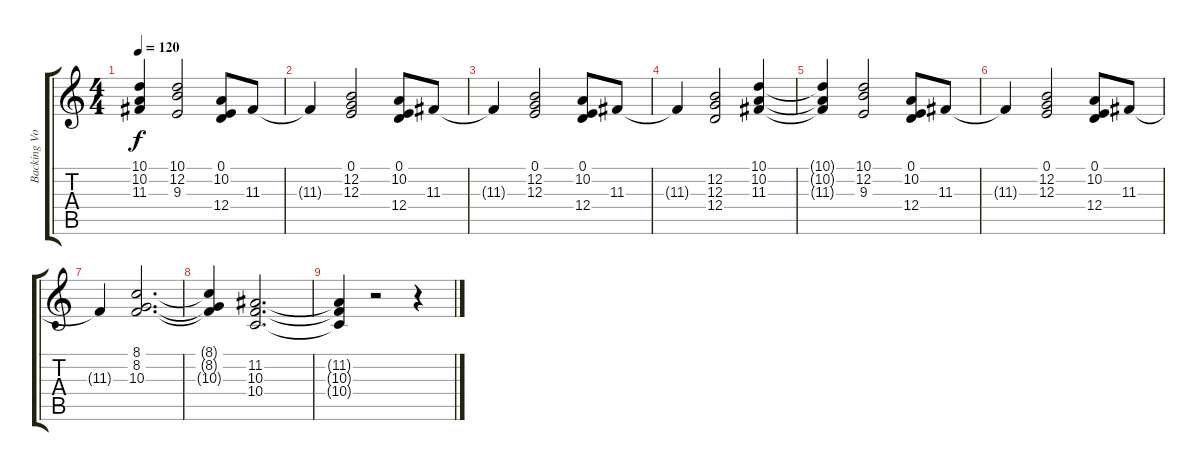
\track ("Backing Vocals" "Backing Vo") {instrument choiraahs}
\staff {score tabs}
\tuning (E4 B3 G3 D3 A2 E2) {hide}
\ts (4 4)
\tempo 120
\clef g2
\ks c
(10.1{t} 10.2{t} 11.3{t}).4{dy f} (10.1 12.2 9.3).2 (0.1 10.2 12.4).8 11.3.8 |
11.3{t}.4 (0.1 12.2 12.3).2 (0.1 10.2 12.4).8 11.3.8 |
11.3{t}.4 (0.1 12.2 12.3).2 (0.1 10.2 12.4).8 11.3.8 |
11.3{t}.4 (12.2 12.3 12.4).2 (10.1 10.2 11.3).4 |
(10.1{t} 10.2{t} 11.3{t}).4 (10.1 12.2 9.3).2 (0.1 10.2 12.4).8 11.3.8 |
11.3{t}.4 (0.1 12.2 12.3).2 (0.1 10.2 12.4).8 11.3.8 |
11.3{t}.4 (8.1 8.2 10.3).2{d} |
(8.1{t} 8.2{t} 10.3{t}).4 (11.2 10.3 10.4).2{d} |
(11.2{t} 10.3{t} 10.4{t}).4 r.2 r.4
